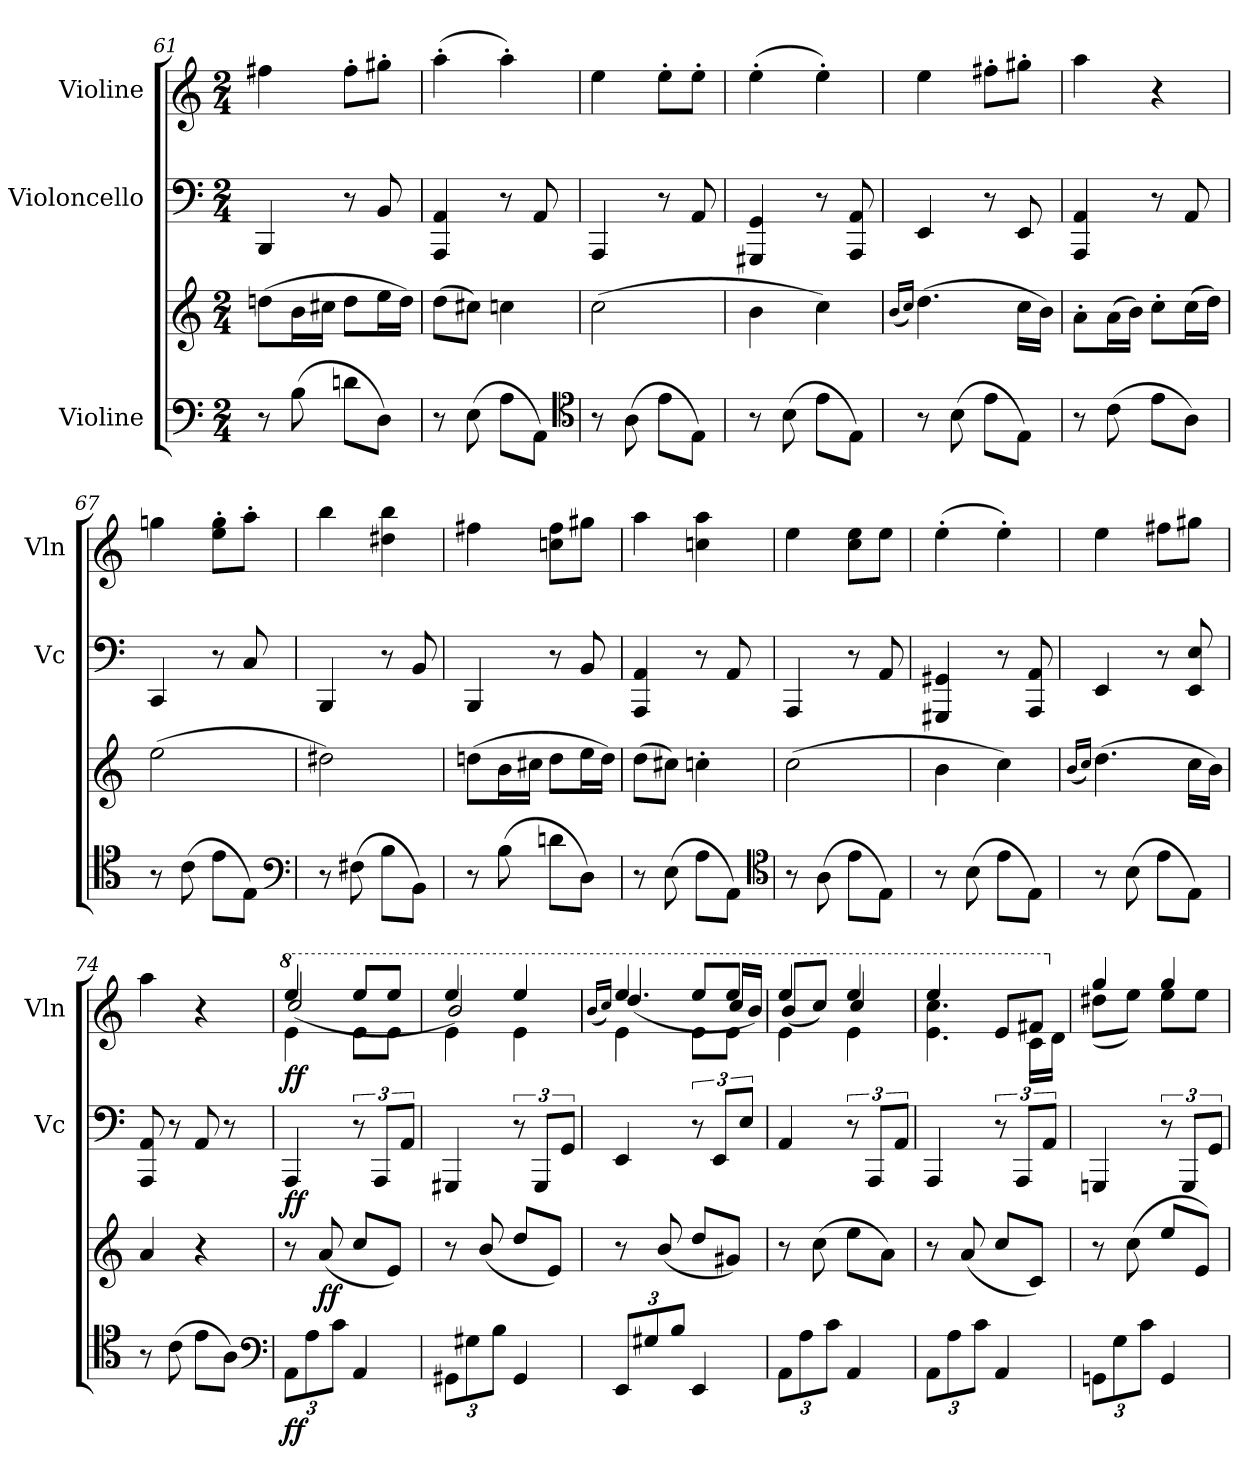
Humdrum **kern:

**kern	**kern	**dynam	**kern	**dynam	**kern	**dynam
*part3	*part3	*part3	*part2	*part2	*part1	*part1
*staff4	*staff3	*staff3/4	*staff2	*staff2	*staff1	*staff1
*I"Violine	*	*	*I"Violoncello	*	*I"Violine	*
*	*	*	*I'Vc	*	*I'Vln	*
*clefF4	*clefG2	*	*clefF4	*	*clefG2	*
*k[]	*k[]	*	*k[]	*	*k[]	*
*M2/4	*M2/4	*	*M2/4	*	*M2/4	*
=61	=61	=61	=61	=61	=61	=61
8r	(>8ddn\L	.	4BBB/	.	4ff#X\	.
(>8B\	16b\L	.	.	.	.	.
.	16cc#X\JJ	.	.	.	.	.
8dn\L	8dd\L	.	8r	.	8ff#'\L	.
8D\J)	16ee\L	.	8BB/	.	8gg#X'\J	.
.	16dd\JJ)	.	.	.	.	.
=62	=62	=62	=62	=62	=62	=62
8r	(>8dd\L	.	4AAA/ 4AA/	.	(>4aa'\	.
(>8E\	8cc#X\J)	.	.	.	.	.
8A\L	4ccn\	.	8r	.	4aa'\)	.
8AA\J)	.	.	8AA/	.	.	.
*clefC4	*	*	*	*	*	*
=63	=63	=63	=63	=63	=63	=63
8r	(>2cc\	.	4AAA/	.	4ee\	.
(>8A\	.	.	.	.	.	.
8e\L	.	.	8r	.	8ee'\L	.
8E\J)	.	.	8AA/	.	8ee'\J	.
=64	=64	=64	=64	=64	=64	=64
8r	4b\	.	4GGG#X/ 4GG/	.	(>4ee'\	.
(>8B\	.	.	.	.	.	.
8e\L	4cc\)	.	8r	.	4ee'\)	.
8E\J)	.	.	8AAA/ 8AA/	.	.	.
=65	=65	=65	=65	=65	=65	=65
.	(<16qqb/LL	.	.	.	.	.
.	16qqcc/JJ)	.	.	.	.	.
8r	(>4.dd\	.	4EE/	.	4ee\	.
(>8B\	.	.	.	.	.	.
8e\L	.	.	8r	.	8ff#X'\L	.
8E\J)	16cc\LL	.	8EE/	.	8gg#X'\J	.
.	16b\JJ)	.	.	.	.	.
=66	=66	=66	=66	=66	=66	=66
8r	8a'\L	.	4AAA/ 4AA/	.	4aa\	.
(>8c\	(>16a\L	.	.	.	.	.
.	16b\JJ)	.	.	.	.	.
8e\L	8cc'\L	.	8r	.	4r	.
8A\J)	(>16cc\L	.	8AA/	.	.	.
.	16dd\JJ)	.	.	.	.	.
=67	=67	=67	=67	=67	=67	=67
!	!	!LO:DY:b	!	!	!	!LO:DY:b
8r	(>2ee\	il forte	4CC/	.	4ggn\	il Forte
(>8c\	.	.	.	.	.	.
8e\L	.	.	8r	.	8ee'\ 8gg'\L	.
8E\J)	.	.	8C/	.	8aa'\J	.
*clefF4	*	*	*	*	*	*
=68	=68	=68	=68	=68	=68	=68
8r	2dd#X\)	.	4BBB/	.	4bb\	.
(>8F#X\	.	.	.	.	.	.
8B\L	.	.	8r	.	4dd#X\ 4bb\	.
8BB\J)	.	.	8BB/	.	.	.
=69	=69	=69	=69	=69	=69	=69
!	!	!LO:DY:b	!	!	!	!
8r	(>8ddn\L	piu F	4BBB/	.	4ff#X\	.
(>8B\	16b\L	.	.	.	.	.
.	16cc#X\JJ	.	.	.	.	.
8dn\L	8dd\L	.	8r	.	8ccn\ 8ff#\L	.
8D\J)	16ee\L	.	8BB/	.	8gg#X\J	.
.	16dd\JJ)	.	.	.	.	.
=70	=70	=70	=70	=70	=70	=70
8r	(>8dd\L	.	4AAA/ 4AA/	.	4aa\	.
(>8E\	8cc#X\J)	.	.	.	.	.
8A\L	4ccn'\	.	8r	.	4ccn\ 4aa\	.
8AA\J)	.	.	8AA/	.	.	.
*clefC4	*	*	*	*	*	*
=71	=71	=71	=71	=71	=71	=71
8r	(>2cc\	.	4AAA/	.	4ee\	.
(>8A\	.	.	.	.	.	.
8e\L	.	.	8r	.	8cc\ 8ee\L	.
8E\J)	.	.	8AA/	.	8ee\J	.
=72	=72	=72	=72	=72	=72	=72
8r	4b\	.	4GGG#X/ 4GG#X/	.	(>4ee'\	.
(>8B\	.	.	.	.	.	.
8e\L	4cc\)	.	8r	.	4ee'\)	.
8E\J)	.	.	8AAA/ 8AA/	.	.	.
=73	=73	=73	=73	=73	=73	=73
.	(<16qqb/LL	.	.	.	.	.
.	16qqcc/JJ)	.	.	.	.	.
8r	(>4.dd\	.	4EE/	.	4ee\	.
(>8B\	.	.	.	.	.	.
8e\L	.	.	8r	.	8ff#X\L	.
8E\J)	16cc\LL	.	8EE/ 8E/	.	8gg#X\J	.
.	16b\JJ)	.	.	.	.	.
=74	=74	=74	=74	=74	=74	=74
8r	4a/	.	8AAA/ 8AA/	.	4aa\	.
(>8c\	.	.	8r	.	.	.
8e\L	4r	.	8AA/	.	4r	.
8A\J)	.	.	8r	.	.	.
*clefF4	*	*	*	*	*	*
=75	=75	=75	=75	=75	=75	=75
*Xbrackettup	*	*	*	*	*	*
*	*	*	*	*	*8va	*
*	*	*	*	*	*^	*
*	*	*	*	*	*	*^	*
!	!	!LO:DY:b=2	!	!LO:DY:b	!	!	!	!LO:DY:b
12AA\L	8r	ff	4AAA/	ff	4eee/	(<2ccc/	4ee\	ff
12A\	.	.	.	.	.	.	.	.
!	!	!LO:DY:b	!	!	!	!	!	!
.	(<8a/	ff	.	.	.	.	.	.
12c\J	.	.	.	.	.	.	.	.
4AA/	8cc/L	.	12r	.	8eee/L	.	8ee\L	.
.	.	.	12AAA/L	.	.	.	.	.
.	8e/J)	.	.	.	8eee/J	.	8ee\J	.
.	.	.	12AA/J	.	.	.	.	.
=76	=76	=76	=76	=76	=76	=76	=76	=76
12GG#X\L	8r	.	4GGG#X/	.	4eee/	2bb/)	4ee\	.
12G#X\	.	.	.	.	.	.	.	.
.	(<8b/	.	.	.	.	.	.	.
12B\J	.	.	.	.	.	.	.	.
4GG#/	8dd/L	.	12r	.	4eee/	.	4ee\	.
.	.	.	12GGG#/L	.	.	.	.	.
.	8e/J)	.	.	.	.	.	.	.
.	.	.	12GG/J	.	.	.	.	.
=77	=77	=77	=77	=77	=77	=77	=77	=77
.	.	.	.	.	.	(<16qqbb/LL	.	.
.	.	.	.	.	.	16qqccc/JJ)	.	.
12EE/L	8r	.	4EE/	.	4eee/	(<4.ddd/	4ee\	.
12G#X/	.	.	.	.	.	.	.	.
.	(<8b/	.	.	.	.	.	.	.
12B/J	.	.	.	.	.	.	.	.
4EE/	8dd/L	.	12r	.	8eee/L	.	8ee\L	.
.	.	.	12EE/L	.	.	.	.	.
.	8g#X/J)	.	.	.	8eee/J	16ccc/LL	8ee\J	.
.	.	.	12E/J	.	.	.	.	.
.	.	.	.	.	.	16bb/JJ)	.	.
=78	=78	=78	=78	=78	=78	=78	=78	=78
12AA\L	8r	.	4AA/	.	4eee/	(<8bb/L	4ee\	.
12A\	.	.	.	.	.	.	.	.
.	(<8cc\	.	.	.	.	8ccc/J)	.	.
12c\J	.	.	.	.	.	.	.	.
4AA/	8ee\L	.	12r	.	4eee/	4ccc/	4ee\	.
.	.	.	12AAA/L	.	.	.	.	.
.	8a\J)	.	.	.	.	.	.	.
.	.	.	12AA/J	.	.	.	.	.
*	*	*	*	*	*	*v	*v	*
=79	=79	=79	=79	=79	=79	=79	=79
12AA\L	8r	.	4AAA/	.	4eee/	4.ee\ 4.ccc\	.
12A\	.	.	.	.	.	.	.
.	(<8a/	.	.	.	.	.	.
12c\J	.	.	.	.	.	.	.
4AA/	8cc/L	.	12r	.	8ee/L	.	.
.	.	.	12AAA/L	.	.	.	.
.	8c/J)	.	.	.	8ff#X/J	16cc\LL	.
.	.	.	12AA/J	.	.	.	.
*	*	*	*	*	*X8va	*	*
.	.	.	.	.	.	16d\JJ	.
=80	=80	=80	=80	=80	=80	=80	=80
12GGn\L	8r	.	4GGGn/	.	4gg/	(>8dd#X\L	.
12G\	.	.	.	.	.	.	.
.	(>8cc\	.	.	.	.	8ee\J)	.
12c\J	.	.	.	.	.	.	.
4GG/	8ee/L	.	12r	.	4gg/	8ee\L	.
.	.	.	12GGG/L	.	.	.	.
.	8e/J)	.	.	.	.	8ee\J	.
.	.	.	12GG/J	.	.	.	.
*	*	*	*	*	*v	*v	*
=	=	=	=	=	=	=
*-	*-	*-	*-	*-	*-	*-
